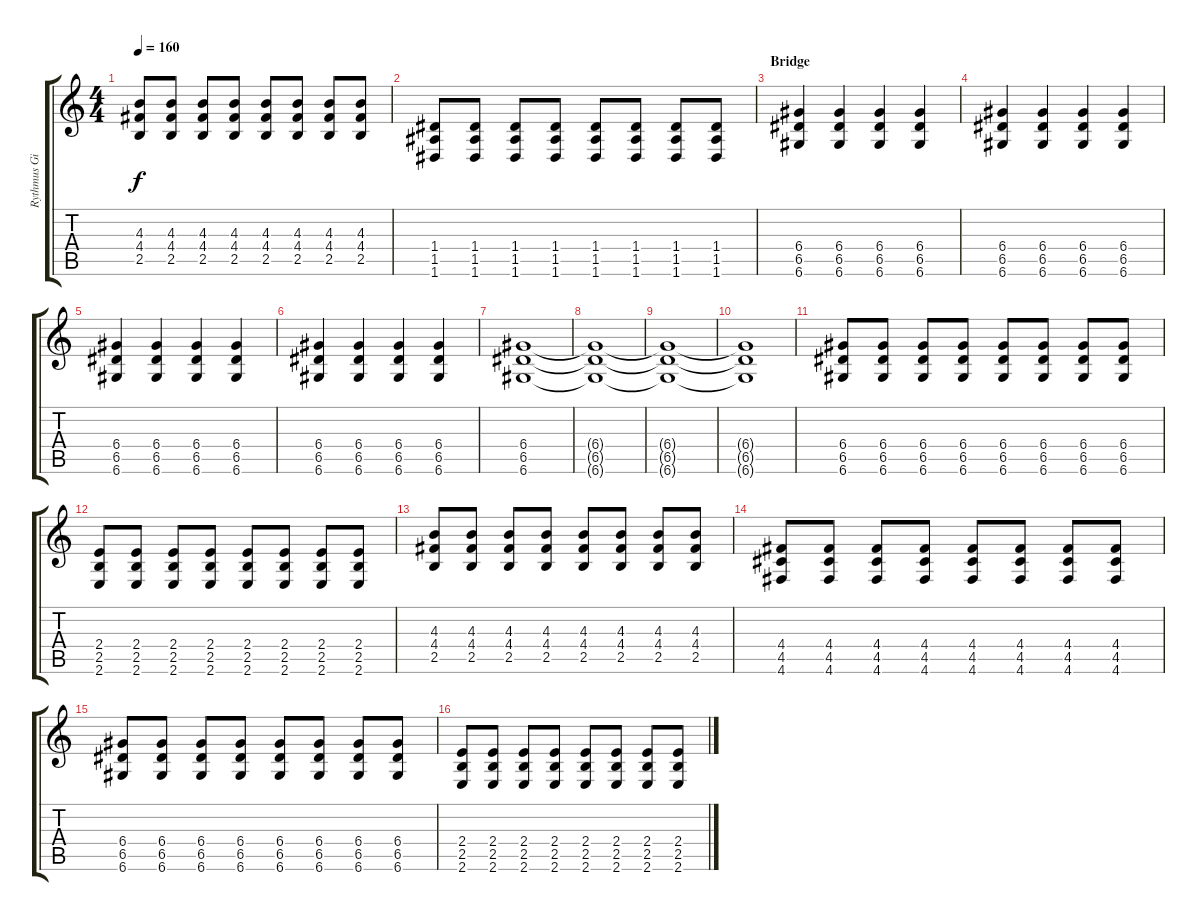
\track ("Rythmus Gitarre" "Rythmus Gi") {instrument acousticguitarsteel}
\staff {score tabs}
\tuning (E4 B3 G3 D3 A2 D2) {hide}
\ts (4 4)
\tempo 160
\clef g2
\ks c
(4.3 4.4 2.5).8{dy f} (4.3 4.4 2.5).8 (4.3 4.4 2.5).8 (4.3 4.4 2.5).8 (4.3 4.4 2.5).8 (4.3 4.4 2.5).8 (4.3 4.4 2.5).8 (4.3 4.4 2.5).8 |
(1.4 1.5 1.6).8 (1.4 1.5 1.6).8 (1.4 1.5 1.6).8 (1.4 1.5 1.6).8 (1.4 1.5 1.6).8 (1.4 1.5 1.6).8 (1.4 1.5 1.6).8 (1.4 1.5 1.6).8 |
\section ("" "Bridge")
(6.4 6.5 6.6).4 (6.4 6.5 6.6).4 (6.4 6.5 6.6).4 (6.4 6.5 6.6).4 |
(6.4 6.5 6.6).4 (6.4 6.5 6.6).4 (6.4 6.5 6.6).4 (6.4 6.5 6.6).4 |
(6.4 6.5 6.6).4 (6.4 6.5 6.6).4 (6.4 6.5 6.6).4 (6.4 6.5 6.6).4 |
(6.4 6.5 6.6).4 (6.4 6.5 6.6).4 (6.4 6.5 6.6).4 (6.4 6.5 6.6).4 |
(6.4 6.5 6.6).1 |
(6.4{t} 6.5{t} 6.6{t}).1 |
(6.4{t} 6.5{t} 6.6{t}).1 |
(6.4{t} 6.5{t} 6.6{t}).1 |
(6.4 6.5 6.6).8 (6.4 6.5 6.6).8 (6.4 6.5 6.6).8 (6.4 6.5 6.6).8 (6.4 6.5 6.6).8 (6.4 6.5 6.6).8 (6.4 6.5 6.6).8 (6.4 6.5 6.6).8 |
(2.4 2.5 2.6).8 (2.4 2.5 2.6).8 (2.4 2.5 2.6).8 (2.4 2.5 2.6).8 (2.4 2.5 2.6).8 (2.4 2.5 2.6).8 (2.4 2.5 2.6).8 (2.4 2.5 2.6).8 |
(4.3 4.4 2.5).8 (4.3 4.4 2.5).8 (4.3 4.4 2.5).8 (4.3 4.4 2.5).8 (4.3 4.4 2.5).8 (4.3 4.4 2.5).8 (4.3 4.4 2.5).8 (4.3 4.4 2.5).8 |
(4.4 4.5 4.6).8 (4.4 4.5 4.6).8 (4.4 4.5 4.6).8 (4.4 4.5 4.6).8 (4.4 4.5 4.6).8 (4.4 4.5 4.6).8 (4.4 4.5 4.6).8 (4.4 4.5 4.6).8 |
(6.4 6.5 6.6).8 (6.4 6.5 6.6).8 (6.4 6.5 6.6).8 (6.4 6.5 6.6).8 (6.4 6.5 6.6).8 (6.4 6.5 6.6).8 (6.4 6.5 6.6).8 (6.4 6.5 6.6).8 |
(2.4 2.5 2.6).8 (2.4 2.5 2.6).8 (2.4 2.5 2.6).8 (2.4 2.5 2.6).8 (2.4 2.5 2.6).8 (2.4 2.5 2.6).8 (2.4 2.5 2.6).8 (2.4 2.5 2.6).8
